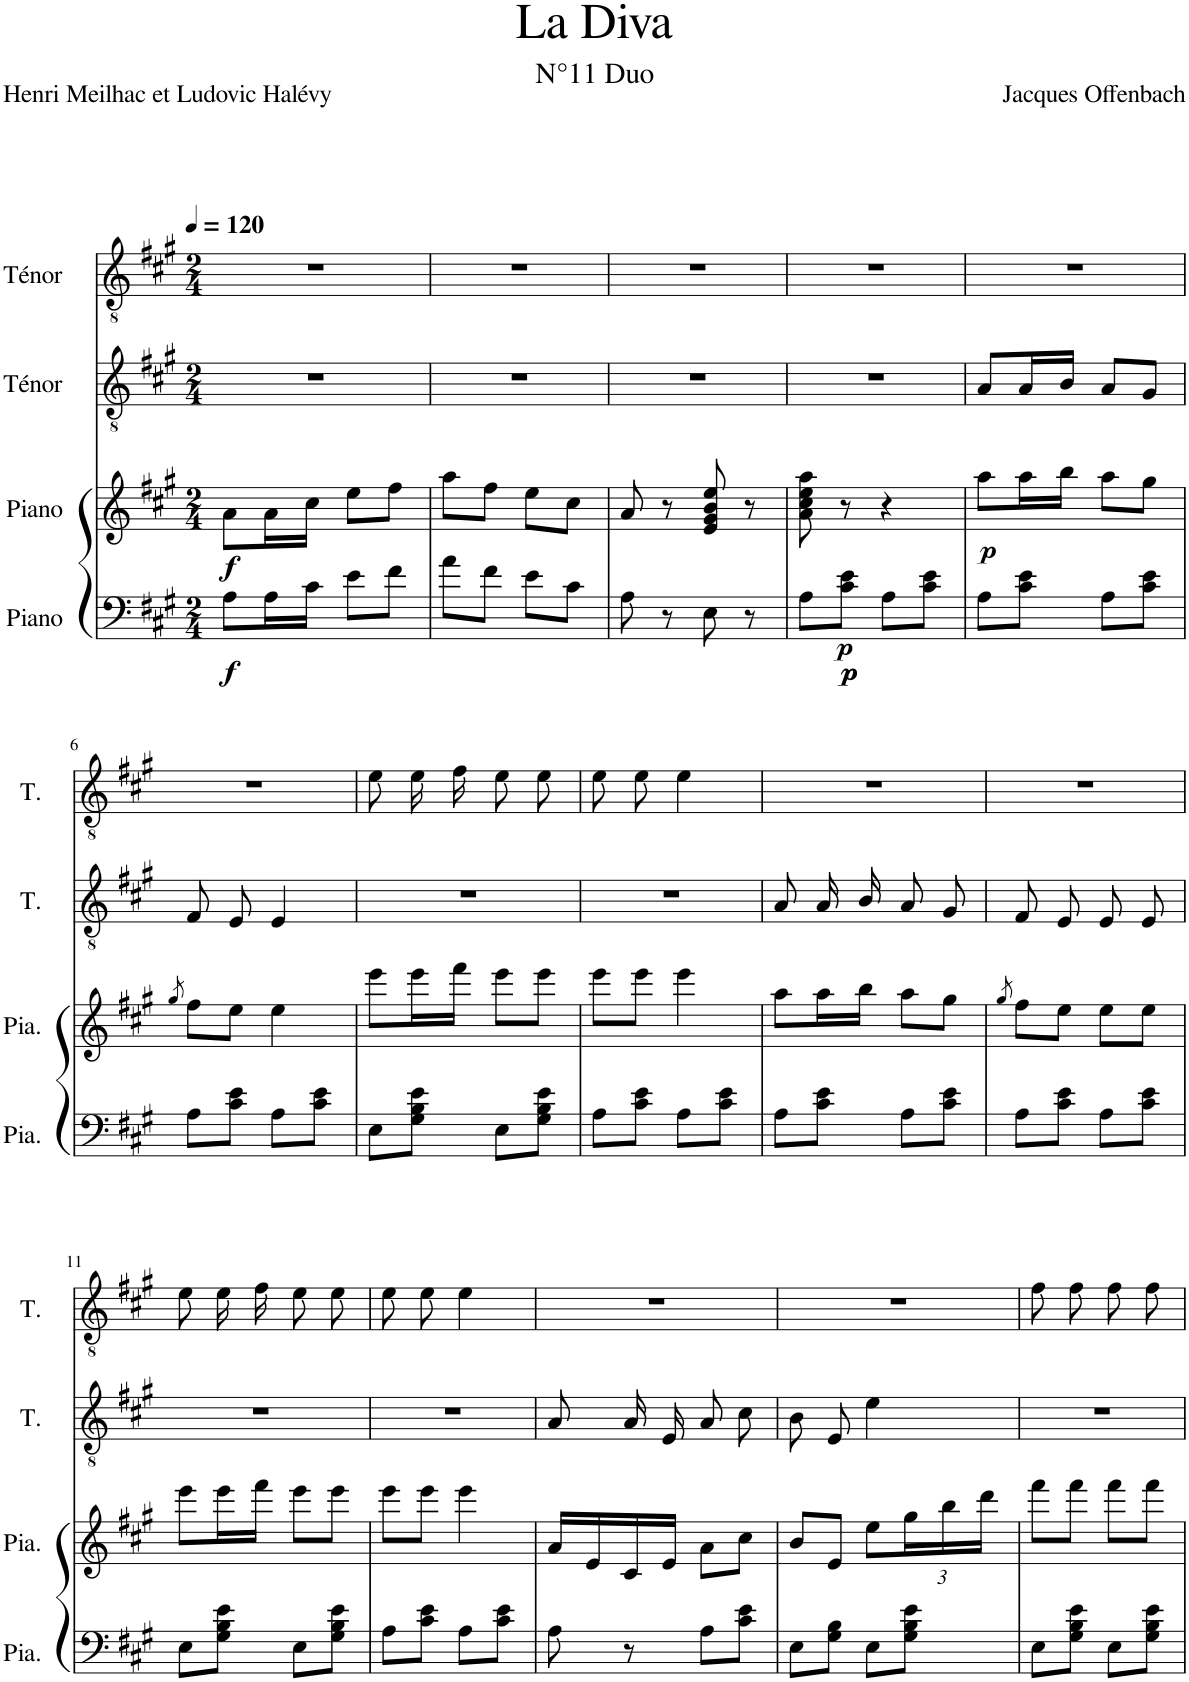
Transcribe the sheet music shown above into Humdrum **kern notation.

**kern	**dynam	**kern	**dynam	**kern	**kern
*part4	*part4	*part3	*part3	*part2	*part1
*staff4	*staff4	*staff3	*staff3	*staff2	*staff1
*I"Piano	*	*I"Piano	*	*I"Ténor	*I"Ténor
*I'Pia.	*	*I'Pia.	*	*I'T.	*I'T.
*clefF4	*	*clefG2	*	*clefGv2	*clefGv2
*	*	*	*	*Trd8c14	*Trd1c2
*k[f#c#g#]	*	*k[f#c#g#]	*	*k[f#c#g#]	*k[f#c#g#]
*M2/4	*	*M2/4	*	*M2/4	*M2/4
*MM120	*	*MM120	*	*MM120	*MM120
=1	=1	=1	=1	=1	=1
!	!LO:DY:b	!	!LO:DY:b	!	!
8A\L	f	8a\L	f	2r	2r
16A\L	.	16a\L	.	.	.
16c#\JJ	.	16cc#\JJ	.	.	.
8e\L	.	8ee\L	.	.	.
8f#\J	.	8ff#\J	.	.	.
=2	=2	=2	=2	=2	=2
8a\L	.	8aa\L	.	2r	2r
8f#\J	.	8ff#\J	.	.	.
8e\L	.	8ee\L	.	.	.
8c#\J	.	8cc#\J	.	.	.
=3	=3	=3	=3	=3	=3
8A\	.	8a/	.	2r	2r
8r	.	8r	.	.	.
8E\	.	8e/ 8g#/ 8b/ 8ee/	.	.	.
8r	.	8r	.	.	.
=4	=4	=4	=4	=4	=4
8A\L	.	8a\ 8cc#\ 8ee\ 8aa\	.	2r	2r
!	!LO:DY:b	!	!	!	!
!	!LO:DY:n=1:b	!	!	!	!
!	!LO:DY:n=2:b	!	!	!	!
8c#\ 8e\J	p p p	8r	.	.	.
8A\L	.	4r	.	.	.
8c#\ 8e\J	.	.	.	.	.
=5	=5	=5	=5	=5	=5
!	!	!	!LO:DY:b	!	!
8A\L	.	8aa\L	p	8A/L	2r
8c#\ 8e\J	.	16aa\L	.	16A/L	.
.	.	16bb\JJ	.	16B/JJ	.
8A\L	.	8aa\L	.	8A/L	.
8c#\ 8e\J	.	8gg#\J	.	8G#/J	.
!!LO:LB:g=z
=6	=6	=6	=6	=6	=6
.	.	8qgg#/	.	.	.
8A\L	.	8ff#\L	.	8F#/	2r
8c#\ 8e\J	.	8ee\J	.	8E/	.
8A\L	.	4ee\	.	4E/	.
8c#\ 8e\J	.	.	.	.	.
=7	=7	=7	=7	=7	=7
8E\L	.	8eee\L	.	2r	8e\L
8G#\ 8B\ 8e\J	.	16eee\L	.	.	16e\L
.	.	16fff#\JJ	.	.	16f#\JJ
8E\L	.	8eee\L	.	.	8e\L
8G#\ 8B\ 8e\J	.	8eee\J	.	.	8e\J
=8	=8	=8	=8	=8	=8
8A\L	.	8eee\L	.	2r	8e\L
8c#\ 8e\J	.	8eee\J	.	.	8e\J
8A\L	.	4eee\	.	.	4e\
8c#\ 8e\J	.	.	.	.	.
=9	=9	=9	=9	=9	=9
8A\L	.	8aa\L	.	8A/	2r
8c#\ 8e\J	.	16aa\L	.	16A/	.
.	.	16bb\JJ	.	16B/	.
8A\L	.	8aa\L	.	8A/	.
8c#\ 8e\J	.	8gg#\J	.	8G#/	.
=10	=10	=10	=10	=10	=10
.	.	8qgg#/	.	.	.
8A\L	.	8ff#\L	.	8F#/	2r
8c#\ 8e\J	.	8ee\J	.	8E/	.
8A\L	.	8ee\L	.	8E/	.
8c#\ 8e\J	.	8ee\J	.	8E/	.
!!LO:LB:g=z
=11	=11	=11	=11	=11	=11
8E\L	.	8eee\L	.	2r	8e\L
8G#\ 8B\ 8e\J	.	16eee\L	.	.	16e\L
.	.	16fff#\JJ	.	.	16f#\JJ
8E\L	.	8eee\L	.	.	8e\L
8G#\ 8B\ 8e\J	.	8eee\J	.	.	8e\J
=12	=12	=12	=12	=12	=12
8A\L	.	8eee\L	.	2r	8e\L
8c#\ 8e\J	.	8eee\J	.	.	8e\J
8A\L	.	4eee\	.	.	4e\
8c#\ 8e\J	.	.	.	.	.
=13	=13	=13	=13	=13	=13
8A\	.	16a/LL	.	8A/	2r
.	.	16e/	.	.	.
8r	.	16c#/	.	16A/	.
.	.	16e/JJ	.	16E/	.
8A\L	.	8a\L	.	8A/	.
8c#\ 8e\J	.	8cc#\J	.	8c#\	.
=14	=14	=14	=14	=14	=14
8E\L	.	8b/L	.	8B\	2r
8G#\ 8B\J	.	8e/J	.	8E/	.
8E\L	.	8ee\L	.	4e\	.
*	*	*Xbrackettup	*	*	*
8G#\ 8B\ 8e\J	.	24gg#\L	.	.	.
.	.	24bb\	.	.	.
.	.	24ddd\JJ	.	.	.
=15	=15	=15	=15	=15	=15
8E\L	.	8fff#\L	.	2r	8f#\L
8G#\ 8B\ 8e\J	.	8fff#\J	.	.	8f#\J
8E\L	.	8fff#\L	.	.	8f#\L
8G#\ 8B\ 8e\J	.	8fff#\J	.	.	8f#\J
=	=	=	=	=	=
*-	*-	*-	*-	*-	*-
